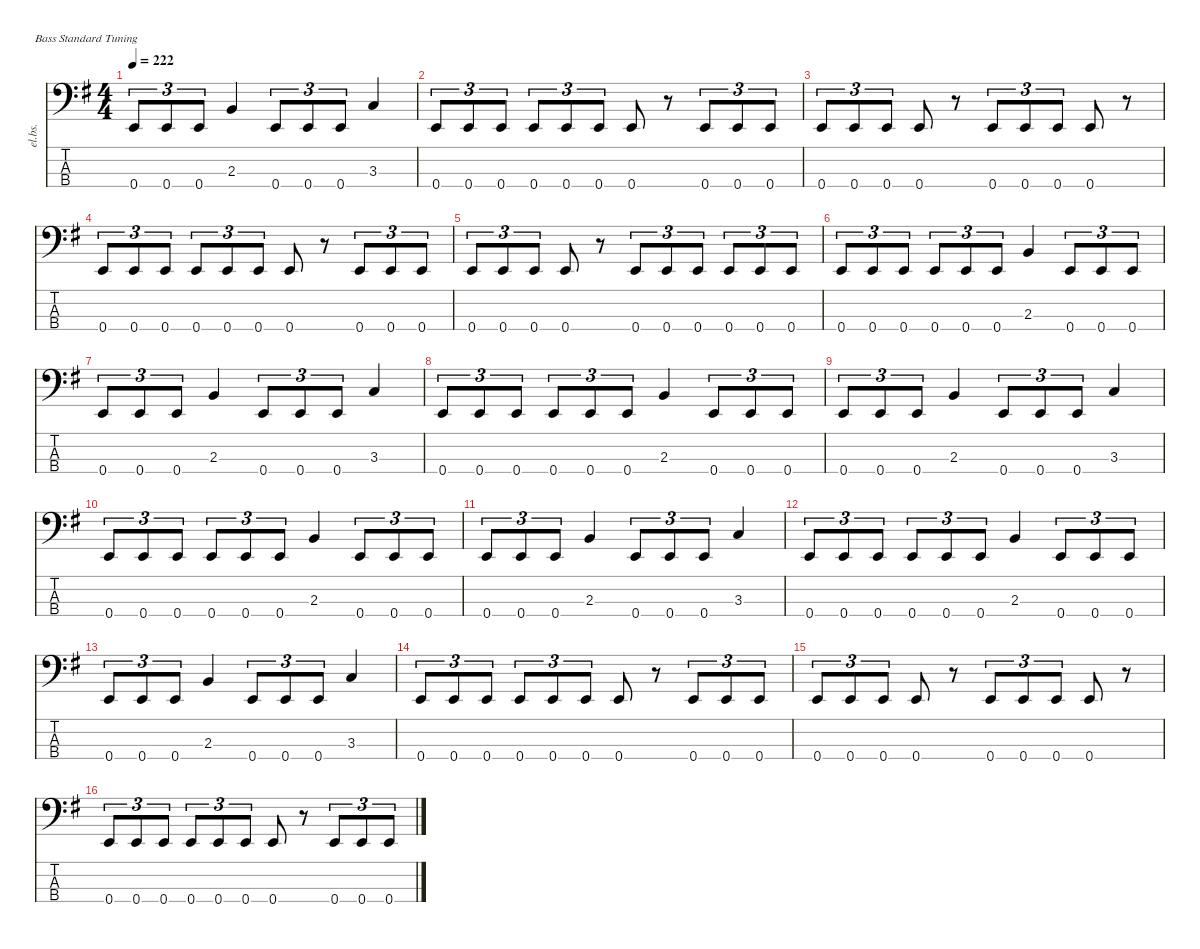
\defaultSystemsLayout 4
\hideDynamics
\bracketExtendMode nobrackets
\otherSystemsTrackNameOrientation horizontal
\track ("Jason Newsted" "el.bs.") {defaultSystemsLayout 8 instrument electricbasspick}
\staff {score tabs}
\tuning (G2 D2 A1 E1)
\ts (4 4)
\tempo 222
\clef f4
\ks eminor
0.4{acc forcenatural}.8{tu (3 2) dy f beam Up} 0.4{acc forcenatural}.8{tu (3 2) beam Up} 0.4{acc forcenatural}.8{tu (3 2) beam Up} 2.3{acc forcenatural}.4{beam Up} 0.4{acc forcenatural}.8{tu (3 2) beam Up} 0.4{acc forcenatural}.8{tu (3 2) beam Up} 0.4{acc forcenatural}.8{tu (3 2) beam Up} 3.3{acc forcenatural}.4{beam Up} |
0.4{acc forcenatural}.8{tu (3 2) beam Up} 0.4{acc forcenatural}.8{tu (3 2) beam Up} 0.4{acc forcenatural}.8{tu (3 2) beam Up} 0.4{acc forcenatural}.8{tu (3 2) beam Up} 0.4{acc forcenatural}.8{tu (3 2) beam Up} 0.4{acc forcenatural}.8{tu (3 2) beam Up} 0.4{acc forcenatural}.8{beam Up} r.8{beam Up} 0.4{acc forcenatural}.8{tu (3 2) beam Up} 0.4{acc forcenatural}.8{tu (3 2) beam Up} 0.4{acc forcenatural}.8{tu (3 2) beam Up} |
0.4{acc forcenatural}.8{tu (3 2) beam Up} 0.4{acc forcenatural}.8{tu (3 2) beam Up} 0.4{acc forcenatural}.8{tu (3 2) beam Up} 0.4{acc forcenatural}.8{beam Up} r.8{beam Up} 0.4{acc forcenatural}.8{tu (3 2) beam Up} 0.4{acc forcenatural}.8{tu (3 2) beam Up} 0.4{acc forcenatural}.8{tu (3 2) beam Up} 0.4{acc forcenatural}.8{beam Up} r.8{beam Up} |
0.4{acc forcenatural}.8{tu (3 2) beam Up} 0.4{acc forcenatural}.8{tu (3 2) beam Up} 0.4{acc forcenatural}.8{tu (3 2) beam Up} 0.4{acc forcenatural}.8{tu (3 2) beam Up} 0.4{acc forcenatural}.8{tu (3 2) beam Up} 0.4{acc forcenatural}.8{tu (3 2) beam Up} 0.4{acc forcenatural}.8{beam Up} r.8{beam Up} 0.4{acc forcenatural}.8{tu (3 2) beam Up} 0.4{acc forcenatural}.8{tu (3 2) beam Up} 0.4{acc forcenatural}.8{tu (3 2) beam Up} |
0.4{acc forcenatural}.8{tu (3 2) beam Up} 0.4{acc forcenatural}.8{tu (3 2) beam Up} 0.4{acc forcenatural}.8{tu (3 2) beam Up} 0.4{acc forcenatural}.8{beam Up} r.8{beam Up} 0.4{acc forcenatural}.8{tu (3 2) beam Up} 0.4{acc forcenatural}.8{tu (3 2) beam Up} 0.4{acc forcenatural}.8{tu (3 2) beam Up} 0.4{acc forcenatural}.8{tu (3 2) beam Up} 0.4{acc forcenatural}.8{tu (3 2) beam Up} 0.4{acc forcenatural}.8{tu (3 2) beam Up} |
0.4{acc forcenatural}.8{tu (3 2) beam Up} 0.4{acc forcenatural}.8{tu (3 2) beam Up} 0.4{acc forcenatural}.8{tu (3 2) beam Up} 0.4{acc forcenatural}.8{tu (3 2) beam Up} 0.4{acc forcenatural}.8{tu (3 2) beam Up} 0.4{acc forcenatural}.8{tu (3 2) beam Up} 2.3{acc forcenatural}.4{beam Up} 0.4{acc forcenatural}.8{tu (3 2) beam Up} 0.4{acc forcenatural}.8{tu (3 2) beam Up} 0.4{acc forcenatural}.8{tu (3 2) beam Up} |
0.4{acc forcenatural}.8{tu (3 2) beam Up} 0.4{acc forcenatural}.8{tu (3 2) beam Up} 0.4{acc forcenatural}.8{tu (3 2) beam Up} 2.3{acc forcenatural}.4{beam Up} 0.4{acc forcenatural}.8{tu (3 2) beam Up} 0.4{acc forcenatural}.8{tu (3 2) beam Up} 0.4{acc forcenatural}.8{tu (3 2) beam Up} 3.3{acc forcenatural}.4{beam Up} |
0.4{acc forcenatural}.8{tu (3 2) beam Up} 0.4{acc forcenatural}.8{tu (3 2) beam Up} 0.4{acc forcenatural}.8{tu (3 2) beam Up} 0.4{acc forcenatural}.8{tu (3 2) beam Up} 0.4{acc forcenatural}.8{tu (3 2) beam Up} 0.4{acc forcenatural}.8{tu (3 2) beam Up} 2.3{acc forcenatural}.4{beam Up} 0.4{acc forcenatural}.8{tu (3 2) beam Up} 0.4{acc forcenatural}.8{tu (3 2) beam Up} 0.4{acc forcenatural}.8{tu (3 2) beam Up} |
0.4{acc forcenatural}.8{tu (3 2) beam Up} 0.4{acc forcenatural}.8{tu (3 2) beam Up} 0.4{acc forcenatural}.8{tu (3 2) beam Up} 2.3{acc forcenatural}.4{beam Up} 0.4{acc forcenatural}.8{tu (3 2) beam Up} 0.4{acc forcenatural}.8{tu (3 2) beam Up} 0.4{acc forcenatural}.8{tu (3 2) beam Up} 3.3{acc forcenatural}.4{beam Up} |
0.4{acc forcenatural}.8{tu (3 2) beam Up} 0.4{acc forcenatural}.8{tu (3 2) beam Up} 0.4{acc forcenatural}.8{tu (3 2) beam Up} 0.4{acc forcenatural}.8{tu (3 2) beam Up} 0.4{acc forcenatural}.8{tu (3 2) beam Up} 0.4{acc forcenatural}.8{tu (3 2) beam Up} 2.3{acc forcenatural}.4{beam Up} 0.4{acc forcenatural}.8{tu (3 2) beam Up} 0.4{acc forcenatural}.8{tu (3 2) beam Up} 0.4{acc forcenatural}.8{tu (3 2) beam Up} |
0.4{acc forcenatural}.8{tu (3 2) beam Up} 0.4{acc forcenatural}.8{tu (3 2) beam Up} 0.4{acc forcenatural}.8{tu (3 2) beam Up} 2.3{acc forcenatural}.4{beam Up} 0.4{acc forcenatural}.8{tu (3 2) beam Up} 0.4{acc forcenatural}.8{tu (3 2) beam Up} 0.4{acc forcenatural}.8{tu (3 2) beam Up} 3.3{acc forcenatural}.4{beam Up} |
0.4{acc forcenatural}.8{tu (3 2) beam Up} 0.4{acc forcenatural}.8{tu (3 2) beam Up} 0.4{acc forcenatural}.8{tu (3 2) beam Up} 0.4{acc forcenatural}.8{tu (3 2) beam Up} 0.4{acc forcenatural}.8{tu (3 2) beam Up} 0.4{acc forcenatural}.8{tu (3 2) beam Up} 2.3{acc forcenatural}.4{beam Up} 0.4{acc forcenatural}.8{tu (3 2) beam Up} 0.4{acc forcenatural}.8{tu (3 2) beam Up} 0.4{acc forcenatural}.8{tu (3 2) beam Up} |
0.4{acc forcenatural}.8{tu (3 2) beam Up} 0.4{acc forcenatural}.8{tu (3 2) beam Up} 0.4{acc forcenatural}.8{tu (3 2) beam Up} 2.3{acc forcenatural}.4{beam Up} 0.4{acc forcenatural}.8{tu (3 2) beam Up} 0.4{acc forcenatural}.8{tu (3 2) beam Up} 0.4{acc forcenatural}.8{tu (3 2) beam Up} 3.3{acc forcenatural}.4{beam Up} |
0.4{acc forcenatural}.8{tu (3 2) beam Up} 0.4{acc forcenatural}.8{tu (3 2) beam Up} 0.4{acc forcenatural}.8{tu (3 2) beam Up} 0.4{acc forcenatural}.8{tu (3 2) beam Up} 0.4{acc forcenatural}.8{tu (3 2) beam Up} 0.4{acc forcenatural}.8{tu (3 2) beam Up} 0.4{acc forcenatural}.8{beam Up} r.8{beam Up} 0.4{acc forcenatural}.8{tu (3 2) beam Up} 0.4{acc forcenatural}.8{tu (3 2) beam Up} 0.4{acc forcenatural}.8{tu (3 2) beam Up} |
0.4{acc forcenatural}.8{tu (3 2) beam Up} 0.4{acc forcenatural}.8{tu (3 2) beam Up} 0.4{acc forcenatural}.8{tu (3 2) beam Up} 0.4{acc forcenatural}.8{beam Up} r.8{beam Up} 0.4{acc forcenatural}.8{tu (3 2) beam Up} 0.4{acc forcenatural}.8{tu (3 2) beam Up} 0.4{acc forcenatural}.8{tu (3 2) beam Up} 0.4{acc forcenatural}.8{beam Up} r.8{beam Up} |
0.4{acc forcenatural}.8{tu (3 2) beam Up} 0.4{acc forcenatural}.8{tu (3 2) beam Up} 0.4{acc forcenatural}.8{tu (3 2) beam Up} 0.4{acc forcenatural}.8{tu (3 2) beam Up} 0.4{acc forcenatural}.8{tu (3 2) beam Up} 0.4{acc forcenatural}.8{tu (3 2) beam Up} 0.4{acc forcenatural}.8{beam Up} r.8{beam Up} 0.4{acc forcenatural}.8{tu (3 2) beam Up} 0.4{acc forcenatural}.8{tu (3 2) beam Up} 0.4{acc forcenatural}.8{tu (3 2) beam Up}
